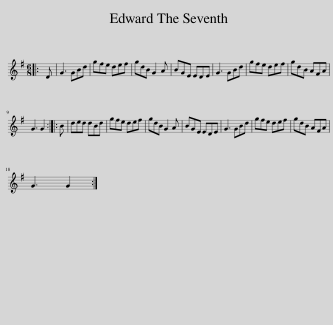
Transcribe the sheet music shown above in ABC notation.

X:1
L:1/8
M:6/8
I:linebreak $
K:G
V:1 treble
V:1
|: D | G3 GBd | gfe def | gdB G2 A | BGE EDE | %5
 G3 GBd | gfe def | gdB AFA |$ G3 G2 :: B | %10
 ded dBd | gfe def | gdB G2 A | BGE EDE | G3 GBd | %15
 gfe def | gdB AFA |$ G3 G2 :| %18
